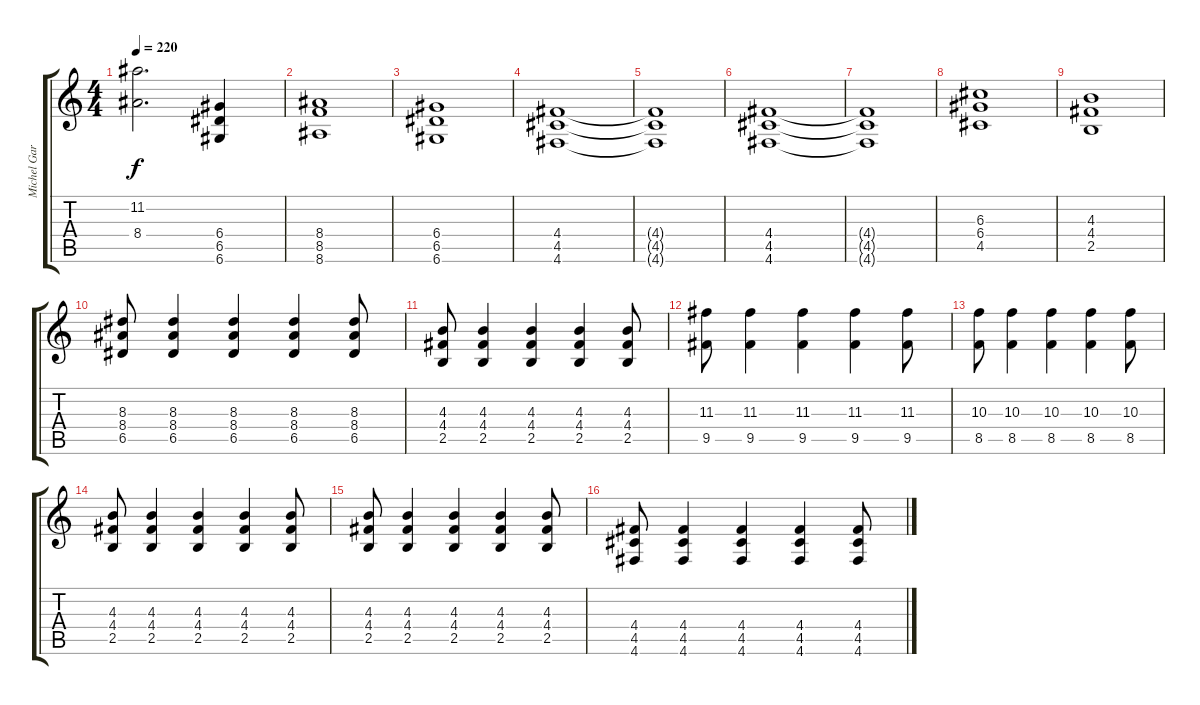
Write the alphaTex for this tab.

\track ("Michel Garcia" "Michel Gar") {instrument distortionguitar}
\staff {score tabs}
\tuning (E4 B3 G3 D3 A2 D2) {hide}
\ts (4 4)
\tempo 220
\clef g2
\ks c
(11.2 8.4).2{d dy f} (6.4 6.5 6.6).4 |
(8.4 8.5 8.6).1 |
(6.4 6.5 6.6).1 |
(4.4 4.5 4.6).1 |
(4.4{t} 4.5{t} 4.6{t}).1 |
(4.4 4.5 4.6).1 |
(4.4{t} 4.5{t} 4.6{t}).1 |
(6.3 6.4 4.5).1 |
(4.3 4.4 2.5).1 |
(8.3 8.4 6.5).8 (8.3 8.4 6.5).4 (8.3 8.4 6.5).4 (8.3 8.4 6.5).4 (8.3 8.4 6.5).8 |
(4.3 4.4 2.5).8 (4.3 4.4 2.5).4 (4.3 4.4 2.5).4 (4.3 4.4 2.5).4 (4.3 4.4 2.5).8 |
(11.3 9.5).8 (11.3 9.5).4 (11.3 9.5).4 (11.3 9.5).4 (11.3 9.5).8 |
(10.3 8.5).8 (10.3 8.5).4 (10.3 8.5).4 (10.3 8.5).4 (10.3 8.5).8 |
(4.3 4.4 2.5).8 (4.3 4.4 2.5).4 (4.3 4.4 2.5).4 (4.3 4.4 2.5).4 (4.3 4.4 2.5).8 |
(4.3 4.4 2.5).8 (4.3 4.4 2.5).4 (4.3 4.4 2.5).4 (4.3 4.4 2.5).4 (4.3 4.4 2.5).8 |
(4.4 4.5 4.6).8 (4.4 4.5 4.6).4 (4.4 4.5 4.6).4 (4.4 4.5 4.6).4 (4.4 4.5 4.6).8
